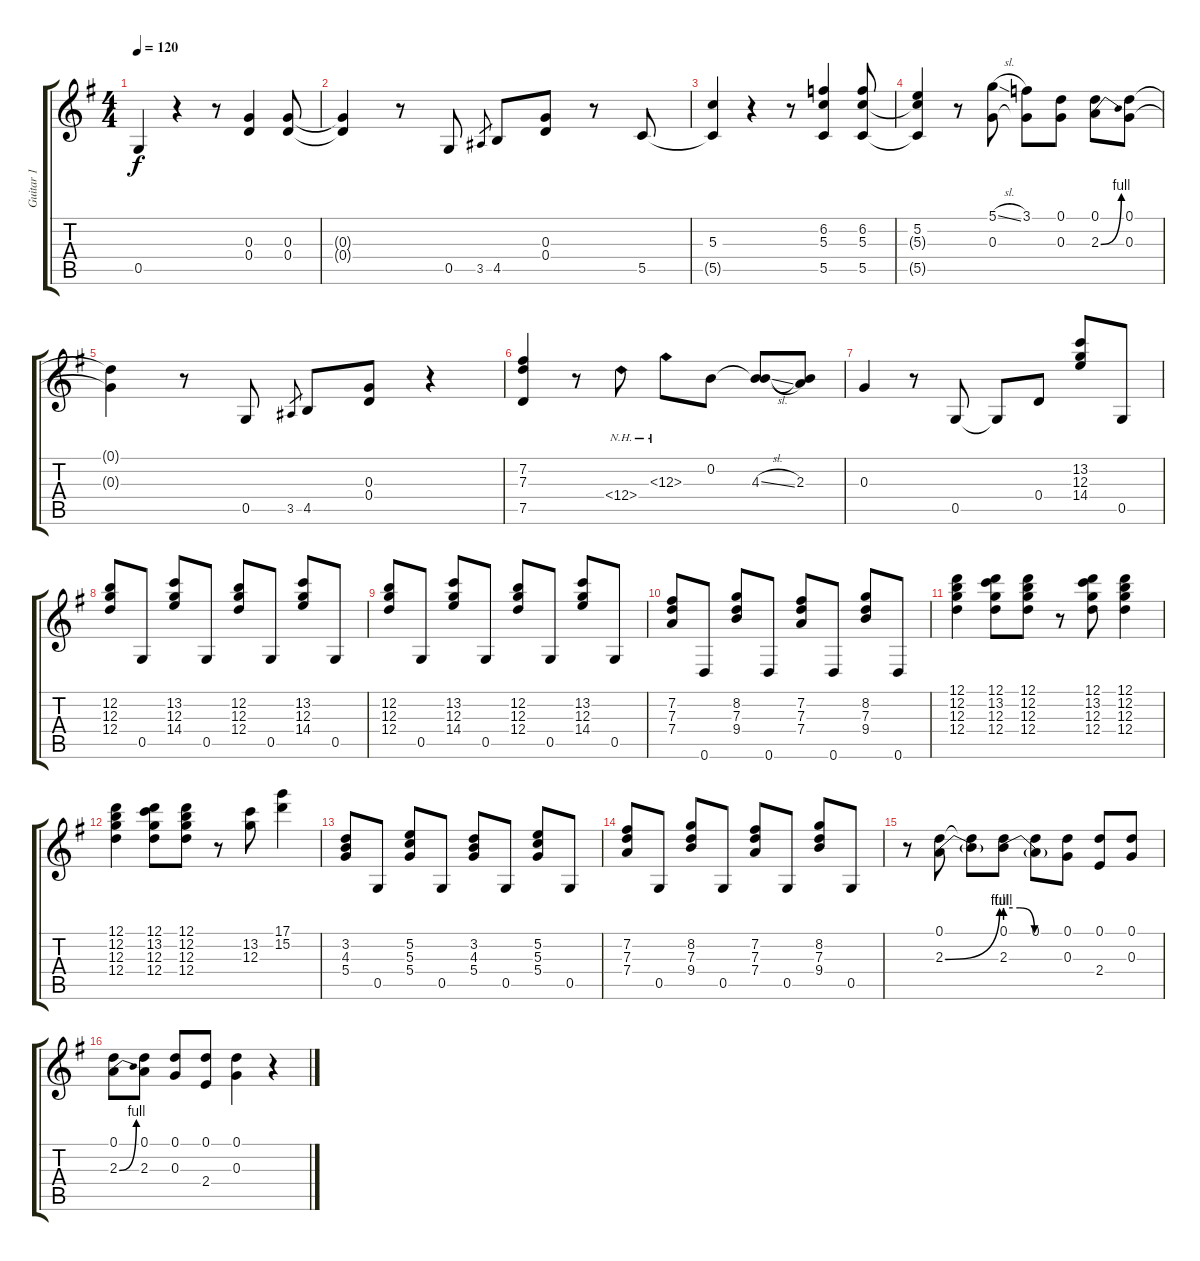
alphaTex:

\track ("Guitar 1" "Guitar 1") {instrument distortionguitar}
\staff {score tabs}
\tuning (D4 B3 G3 D3 G2 D2) {hide}
\ts (4 4)
\tempo 120
\clef g2
\ks g
0.5{t}.4{dy f} r.4 r.8 (0.3 0.4).4 (0.3 0.4).8 |
(0.3{t} 0.4{t}).4 r.8 0.5.8 3.5.8{gr} 4.5.8 (0.3 0.4).8 r.8 5.5.8 |
(5.3 5.5{t}).4 r.4 r.8 (6.2 5.3 5.5).4 (6.2 5.3 5.5).8 |
(5.2 5.3{t} 5.5{t}).4 r.8 (5.1{sl} 0.3).8 (3.1 0.3{t}).8 (0.1 0.3).8 (0.1 2.3{be (bend 0 0 60 4)}).8 (0.1 0.3).8 |
(0.1{t} 0.3{t}).4 r.8 0.5.8 3.5.8{gr} 4.5.8 (0.3 0.4).8 r.4 |
(7.2 7.3 7.5).4 r.8 12.4{nh}.8 12.3{nh}.8 0.2.8 (0.2{t} 4.3{sl}).8 (0.2{t} 2.3).8 |
0.3.4 r.8 0.5.8 0.5{t}.8 0.4.8 (13.2 12.3 14.4).8 0.5.8 |
(12.2 12.3 12.4).8 0.5.8 (13.2 12.3 14.4).8 0.5.8 (12.2 12.3 12.4).8 0.5.8 (13.2 12.3 14.4).8 0.5.8 |
(12.2 12.3 12.4).8 0.5.8 (13.2 12.3 14.4).8 0.5.8 (12.2 12.3 12.4).8 0.5.8 (13.2 12.3 14.4).8 0.5.8 |
(7.2 7.3 7.4).8 0.6.8 (8.2 7.3 9.4).8 0.6.8 (7.2 7.3 7.4).8 0.6.8 (8.2 7.3 9.4).8 0.6.8 |
(12.1 12.2 12.3 12.4).4 (12.1 13.2 12.3 12.4).8 (12.1 12.2 12.3 12.4).8 r.8 (12.1 13.2 12.3 12.4).8 (12.1 12.2 12.3 12.4).4 |
(12.1 12.2 12.3 12.4).4 (12.1 13.2 12.3 12.4).8 (12.1 12.2 12.3 12.4).8 r.8 (13.2 12.3).8 (17.1 15.2).4 |
(3.2 4.3 5.4).8 0.5.8 (5.2 5.3 5.4).8 0.5.8 (3.2 4.3 5.4).8 0.5.8 (5.2 5.3 5.4).8 0.5.8 |
(7.2 7.3 7.4).8 0.5.8 (8.2 7.3 9.4).8 0.5.8 (7.2 7.3 7.4).8 0.5.8 (8.2 7.3 9.4).8 0.5.8 |
r.8 (0.1 2.3{be (bend 0 0 60 4)}).8 (0.1{t} 2.3{t}).8 (0.1 2.3{be (custom 0 4 15 4 30 0 60 0)}).8 (0.1 2.3{t}).8 (0.1 0.3).8 (0.1 2.4).8 (0.1 0.3).8 |
(0.1 2.3{be (bend 0 0 60 4)}).8 (0.1 2.3).8 (0.1 0.3).8 (0.1 2.4).8 (0.1 0.3).4 r.4
